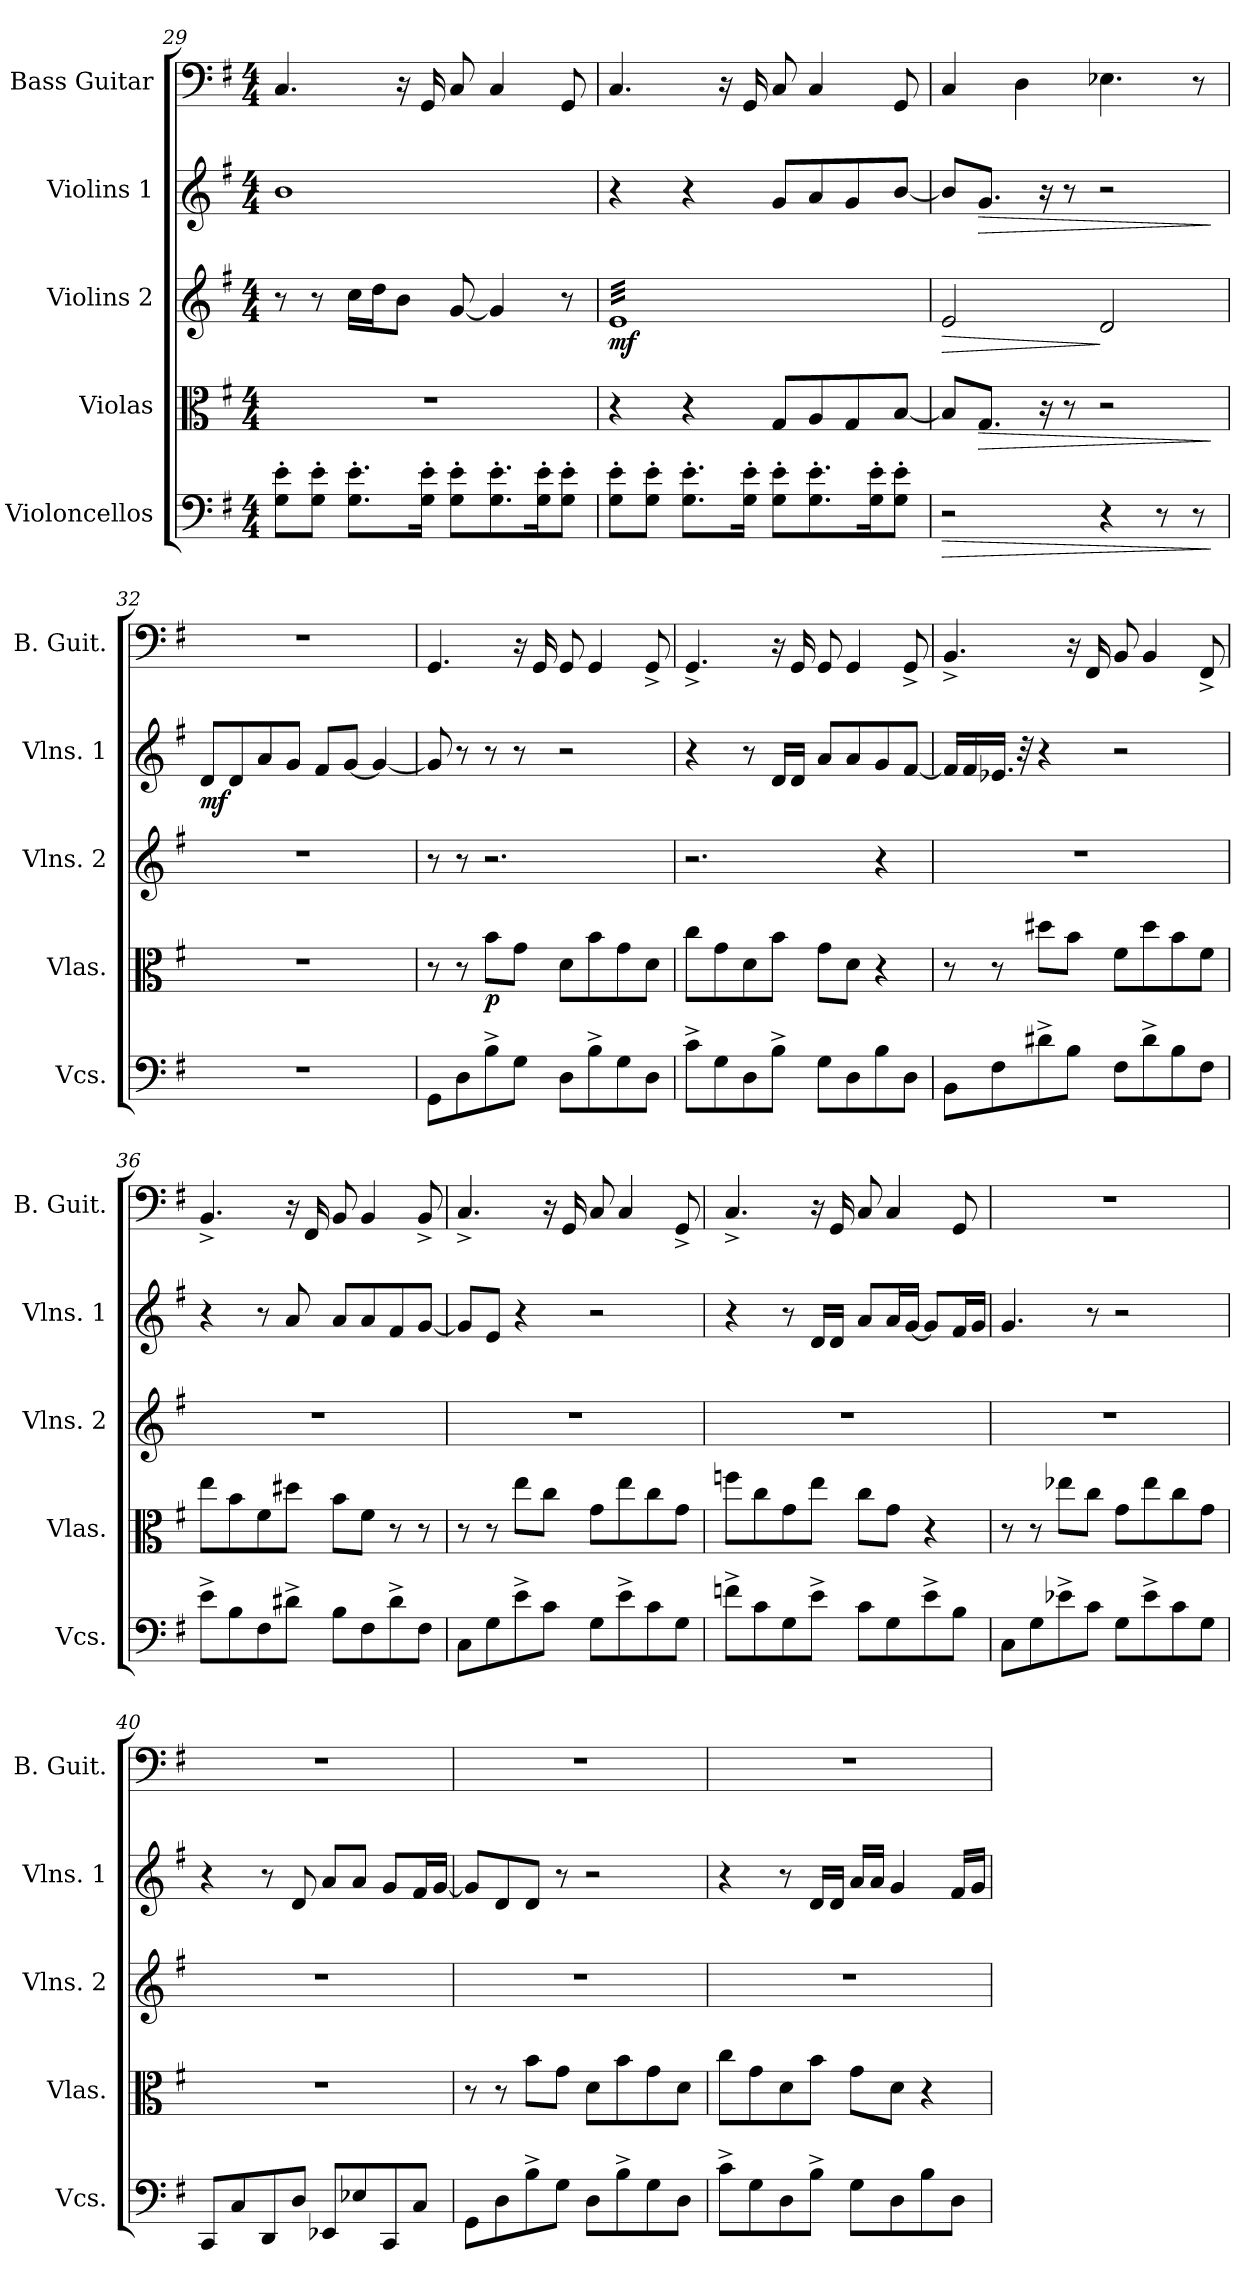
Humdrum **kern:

**kern	**dynam	**kern	**dynam	**kern	**dynam	**kern	**dynam	**kern
*part5	*part5	*part4	*part4	*part3	*part3	*part2	*part2	*part1
*staff5	*staff5	*staff4	*staff4	*staff3	*staff3	*staff2	*staff2	*staff1
*I"Violoncellos	*	*I"Violas	*	*I"Violins 2	*	*I"Violins 1	*	*I"Bass Guitar
*I'Vcs.	*	*I'Vlas.	*	*I'Vlns. 2	*	*I'Vlns. 1	*	*I'B. Guit.
*clefF4	*	*clefC3	*	*clefG2	*	*clefG2	*	*clefF4
*	*	*	*	*	*	*	*	*ITrd7c12
*k[f#]	*	*k[f#]	*	*k[f#]	*	*k[f#]	*	*k[f#]
*M4/4	*	*M4/4	*	*M4/4	*	*M4/4	*	*M4/4
=29	=29	=29	=29	=29	=29	=29	=29	=29
8G\' 8e\'L	.	1r	.	8r	.	1b	.	4.CC/
8G\' 8e\'J	.	.	.	8r	.	.	.	.
8.G\' 8.e\'L	.	.	.	16cc\LL	.	.	.	.
.	.	.	.	16dd\J	.	.	.	.
.	.	.	.	8b\J	.	.	.	16r
16G\' 16e\'Jk	.	.	.	.	.	.	.	16GGG/
8G\' 8e\'L	.	.	.	[8g/	.	.	.	8CC/
8.G\' 8.e\'	.	.	.	4g/]	.	.	.	4CC/
16G\' 16e\'K	.	.	.	.	.	.	.	.
8G\' 8e\'J	.	.	.	8r	.	.	.	8GGG/
=30	=30	=30	=30	=30	=30	=30	=30	=30
!	!	!	!	!	!LO:DY:b	!	!	!
*	*	*	*	*tremolo	*	*	*	*
8G\' 8e\'L	.	4r	.	32eLLL	mf	4r	.	4.CC/
.	.	.	.	32e	.	.	.	.
.	.	.	.	32e	.	.	.	.
.	.	.	.	32e	.	.	.	.
8G\' 8e\'J	.	.	.	32e	.	.	.	.
.	.	.	.	32e	.	.	.	.
.	.	.	.	32e	.	.	.	.
.	.	.	.	32e	.	.	.	.
8.G\' 8.e\'L	.	4r	.	32e	.	4r	.	.
.	.	.	.	32e	.	.	.	.
.	.	.	.	32e	.	.	.	.
.	.	.	.	32e	.	.	.	.
.	.	.	.	32e	.	.	.	16r
.	.	.	.	32e	.	.	.	.
16G\' 16e\'Jk	.	.	.	32e	.	.	.	16GGG/
.	.	.	.	32e	.	.	.	.
8G\' 8e\'L	.	8G/L	.	32e	.	8g/L	.	8CC/
.	.	.	.	32e	.	.	.	.
.	.	.	.	32e	.	.	.	.
.	.	.	.	32e	.	.	.	.
8.G\' 8.e\'	.	8A/	.	32e	.	8a/	.	4CC/
.	.	.	.	32e	.	.	.	.
.	.	.	.	32e	.	.	.	.
.	.	.	.	32e	.	.	.	.
.	.	8G/	.	32e	.	8g/	.	.
.	.	.	.	32e	.	.	.	.
16G\' 16e\'K	.	.	.	32e	.	.	.	.
.	.	.	.	32e	.	.	.	.
8G\' 8e\'J	.	[8B/J	.	32e	.	[8b/J	.	8GGG/
.	.	.	.	32e	.	.	.	.
.	.	.	.	32e	.	.	.	.
.	.	.	.	32eJJJ	.	.	.	.
*	*	*	*	*Xtremolo	*	*	*	*
!!LO:LB:g=z
=31	=31	=31	=31	=31	=31	=31	=31	=31
!	!LO:HP:b	!	!	!	!LO:HP:b	!	!	!
2r	>	8B/L]	.	2e/	>	8b/L]	.	4CC/
!	!	!	!LO:HP:b	!	!	!	!LO:HP:b	!
.	.	8.G/J	>	.	.	8.g/J	>	.
.	.	.	.	.	.	.	.	4DD\
.	.	16r	.	.	.	16r	.	.
.	.	8r	.	.	.	8r	.	.
4r	.	2r	.	2d/	]	2r	.	4.EE-X\
8r	.	.	.	.	.	.	.	.
8r	.	.	.	.	.	.	.	8r
.	]	.	]	.	.	.	]	.
=32	=32	=32	=32	=32	=32	=32	=32	=32
!	!	!	!	!	!	!	!LO:DY:b	!
1r	.	1r	.	1r	.	8d/L	mf	1r
.	.	.	.	.	.	8d/	.	.
.	.	.	.	.	.	8a/	.	.
.	.	.	.	.	.	8g/J	.	.
.	.	.	.	.	.	8f#/L	.	.
.	.	.	.	.	.	[8g/J	.	.
.	.	.	.	.	.	4g/_	.	.
=33	=33	=33	=33	=33	=33	=33	=33	=33
8GG\L	.	8r	.	8r	.	8g/]	.	4.GGG/
8D\	.	8r	.	8r	.	8r	.	.
!	!	!	!LO:DY:b	!	!	!	!	!
8B^\	.	8b\L	p	2.r	.	8r	.	.
8G\J	.	8g\J	.	.	.	8r	.	16r
.	.	.	.	.	.	.	.	16GGG/
8D\L	.	8d\L	.	.	.	2r	.	8GGG/
8B^\	.	8b\	.	.	.	.	.	4GGG/
8G\	.	8g\	.	.	.	.	.	.
8D\J	.	8d\J	.	.	.	.	.	8GGG^/
!!LO:LB:g=z
=34	=34	=34	=34	=34	=34	=34	=34	=34
8c^\L	.	8cc\L	.	2.r	.	4r	.	4.GGG^/
8G\	.	8g\	.	.	.	.	.	.
8D\	.	8d\	.	.	.	8r	.	.
8B^\J	.	8b\J	.	.	.	16d/LL	.	16r
.	.	.	.	.	.	16d/JJ	.	16GGG/
8G\L	.	8g\L	.	.	.	8a/L	.	8GGG/
8D\	.	8d\J	.	.	.	8a/	.	4GGG/
8B\	.	4r	.	4r	.	8g/	.	.
8D\J	.	.	.	.	.	[8f#/J	.	8GGG^/
=35	=35	=35	=35	=35	=35	=35	=35	=35
8BB\L	.	8r	.	1r	.	16f#/LL]	.	4.BBB^/
.	.	.	.	.	.	16f#/	.	.
8F#\	.	8r	.	.	.	16.e-X/JJ	.	.
.	.	.	.	.	.	32r	.	.
8d#X^\	.	8dd#X\L	.	.	.	4r	.	.
8B\J	.	8b\J	.	.	.	.	.	16r
.	.	.	.	.	.	.	.	16FFF#/
8F#\L	.	8f#\L	.	.	.	2r	.	8BBB/
8d#^\	.	8dd#\	.	.	.	.	.	4BBB/
8B\	.	8b\	.	.	.	.	.	.
8F#\J	.	8f#\J	.	.	.	.	.	8FFF#^/
=36	=36	=36	=36	=36	=36	=36	=36	=36
8e^\L	.	8ee\L	.	1r	.	4r	.	4.BBB^/
8B\	.	8b\	.	.	.	.	.	.
8F#\	.	8f#\	.	.	.	8r	.	.
8d#X^\J	.	8dd#X\J	.	.	.	8a/	.	16r
.	.	.	.	.	.	.	.	16FFF#/
8B\L	.	8b\L	.	.	.	8a/L	.	8BBB/
8F#\	.	8f#\J	.	.	.	8a/	.	4BBB/
8d#^\	.	8r	.	.	.	8f#/	.	.
8F#\J	.	8r	.	.	.	[8g/J	.	8BBB^/
!!LO:PB:g=z
=37	=37	=37	=37	=37	=37	=37	=37	=37
8C\L	.	8r	.	1r	.	8g/L]	.	4.CC^/
8G\	.	8r	.	.	.	8e/J	.	.
8e^\	.	8ee\L	.	.	.	4r	.	.
8c\J	.	8cc\J	.	.	.	.	.	16r
.	.	.	.	.	.	.	.	16GGG/
8G\L	.	8g\L	.	.	.	2r	.	8CC/
8e^\	.	8ee\	.	.	.	.	.	4CC/
8c\	.	8cc\	.	.	.	.	.	.
8G\J	.	8g\J	.	.	.	.	.	8GGG^/
=38	=38	=38	=38	=38	=38	=38	=38	=38
8fn^\L	.	8ffn\L	.	1r	.	4r	.	4.CC^/
8c\	.	8cc\	.	.	.	.	.	.
8G\	.	8g\	.	.	.	8r	.	.
8e^\J	.	8ee\J	.	.	.	16d/LL	.	16r
.	.	.	.	.	.	16d/JJ	.	16GGG/
8c\L	.	8cc\L	.	.	.	8a/L	.	8CC/
8G\	.	8g\J	.	.	.	16a/L	.	4CC/
.	.	.	.	.	.	[16g/JJ	.	.
8e^\	.	4r	.	.	.	8g/L]	.	.
8B\J	.	.	.	.	.	16f#/L	.	8GGG/
.	.	.	.	.	.	16g/JJ	.	.
=39	=39	=39	=39	=39	=39	=39	=39	=39
8C\L	.	8r	.	1r	.	4.g/	.	1r
8G\	.	8r	.	.	.	.	.	.
8e-X^\	.	8ee-X\L	.	.	.	.	.	.
8c\J	.	8cc\J	.	.	.	8r	.	.
8G\L	.	8g\L	.	.	.	2r	.	.
8e-^\	.	8ee-\	.	.	.	.	.	.
8c\	.	8cc\	.	.	.	.	.	.
8G\J	.	8g\J	.	.	.	.	.	.
!!LO:LB:g=z
=40	=40	=40	=40	=40	=40	=40	=40	=40
8CC/L	.	1r	.	1r	.	4r	.	1r
8C/	.	.	.	.	.	.	.	.
8DD/	.	.	.	.	.	8r	.	.
8D/J	.	.	.	.	.	8d/	.	.
8EE-X/L	.	.	.	.	.	8a/L	.	.
8E-X/	.	.	.	.	.	8a/J	.	.
8CC/	.	.	.	.	.	8g/L	.	.
8C/J	.	.	.	.	.	16f#/L	.	.
.	.	.	.	.	.	[16g/JJ	.	.
=41	=41	=41	=41	=41	=41	=41	=41	=41
8GG\L	.	8r	.	1r	.	8g/L]	.	1r
8D\	.	8r	.	.	.	8d/	.	.
8B^\	.	8b\L	.	.	.	8d/J	.	.
8G\J	.	8g\J	.	.	.	8r	.	.
8D\L	.	8d\L	.	.	.	2r	.	.
8B^\	.	8b\	.	.	.	.	.	.
8G\	.	8g\	.	.	.	.	.	.
8D\J	.	8d\J	.	.	.	.	.	.
=42	=42	=42	=42	=42	=42	=42	=42	=42
8c^\L	.	8cc\L	.	1r	.	4r	.	1r
8G\	.	8g\	.	.	.	.	.	.
8D\	.	8d\	.	.	.	8r	.	.
8B^\J	.	8b\J	.	.	.	16d/LL	.	.
.	.	.	.	.	.	16d/JJ	.	.
8G\L	.	8g\L	.	.	.	16a/LL	.	.
.	.	.	.	.	.	16a/JJ	.	.
8D\	.	8d\J	.	.	.	4g/	.	.
8B\	.	4r	.	.	.	.	.	.
8D\J	.	.	.	.	.	16f#/LL	.	.
.	.	.	.	.	.	16g/JJ	.	.
=	=	=	=	=	=	=	=	=
*-	*-	*-	*-	*-	*-	*-	*-	*-
